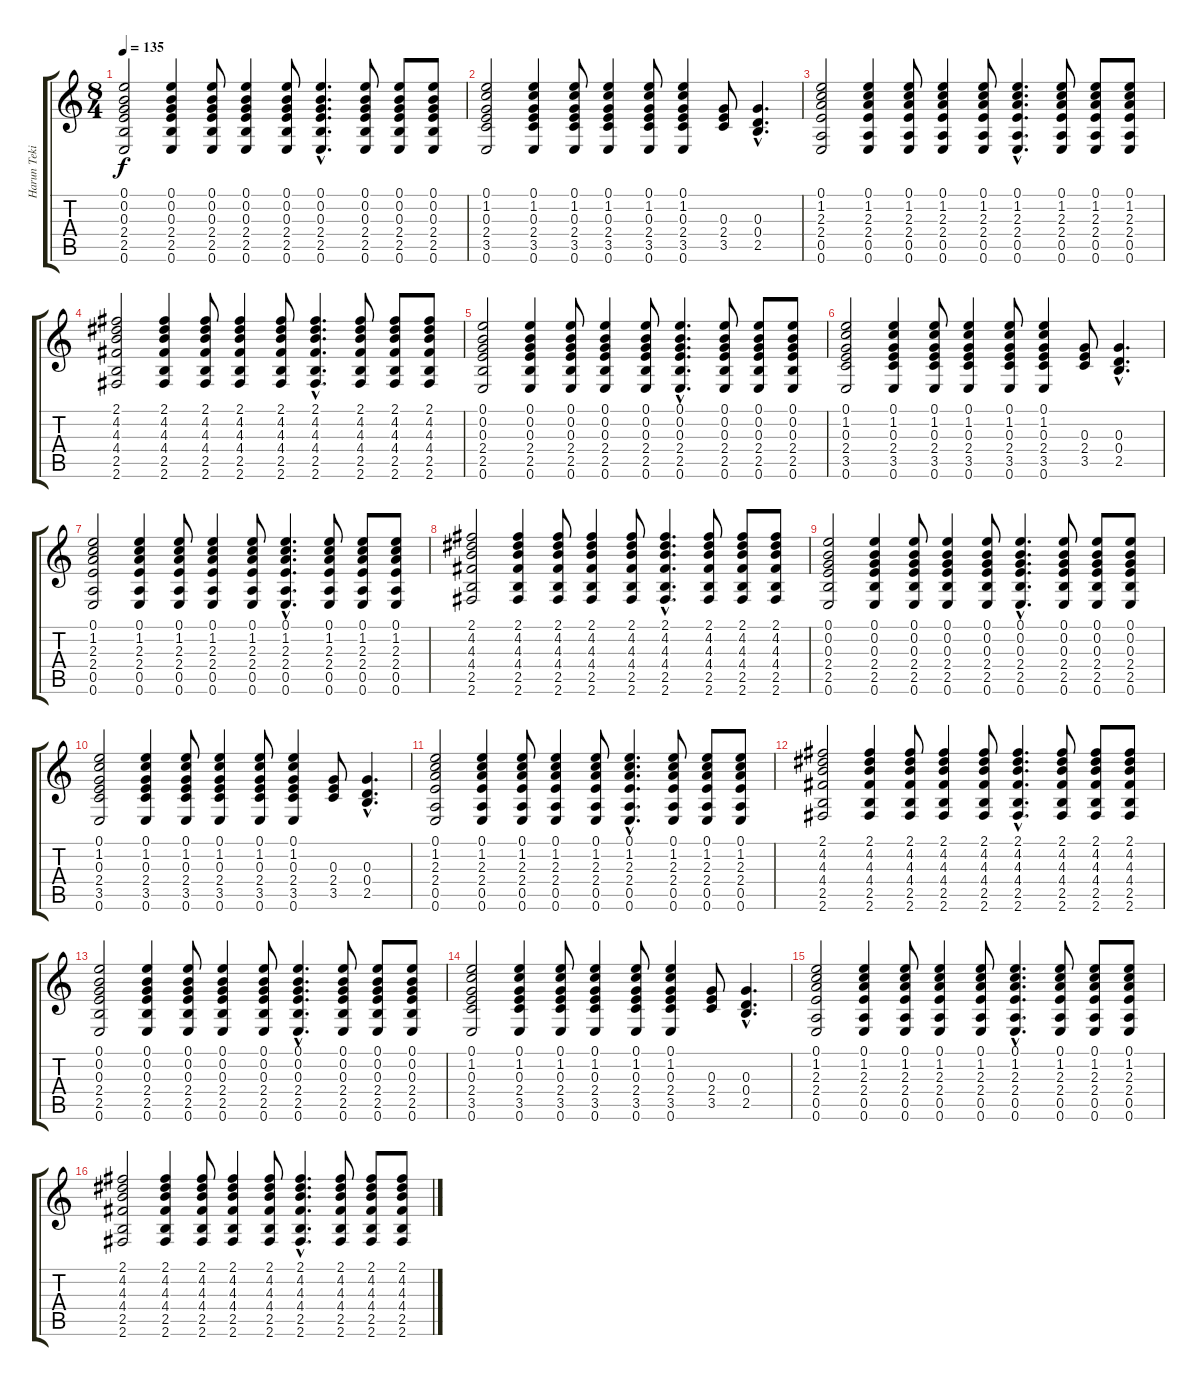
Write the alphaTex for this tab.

\track ("Harun Tekin" "Harun Teki") {instrument electricguitarjazz}
\staff {score tabs}
\tuning (E4 B3 G3 D3 A2 E2) {hide}
\ts (8 4)
\tempo 135
\clef g2
\ks c
(0.1 0.2 0.3 2.4 2.5 0.6).2{dy f} (0.1 0.2 0.3 2.4 2.5 0.6).4 (0.1 0.2 0.3 2.4 2.5 0.6).8 (0.1 0.2 0.3 2.4 2.5 0.6).4 (0.1 0.2 0.3 2.4 2.5 0.6).8 (0.1{hac} 0.2{hac} 0.3{hac} 2.4{hac} 2.5{hac} 0.6{hac}).4{d} (0.1 0.2 0.3 2.4 2.5 0.6).8 (0.1 0.2 0.3 2.4 2.5 0.6).8 (0.1 0.2 0.3 2.4 2.5 0.6).8 |
(0.1 1.2 0.3 2.4 3.5 0.6).2 (0.1 1.2 0.3 2.4 3.5 0.6).4 (0.1 1.2 0.3 2.4 3.5 0.6).8 (0.1 1.2 0.3 2.4 3.5 0.6).4 (0.1 1.2 0.3 2.4 3.5 0.6).8 (0.1 1.2 0.3 2.4 3.5 0.6).4 (0.3 2.4 3.5).8 (0.3{hac} 0.4{hac} 2.5{hac}).4{d} |
(0.1 1.2 2.3 2.4 0.5 0.6).2 (0.1 1.2 2.3 2.4 0.5 0.6).4 (0.1 1.2 2.3 2.4 0.5 0.6).8 (0.1 1.2 2.3 2.4 0.5 0.6).4 (0.1 1.2 2.3 2.4 0.5 0.6).8 (0.1{hac} 1.2{hac} 2.3{hac} 2.4{hac} 0.5{hac} 0.6{hac}).4{d} (0.1 1.2 2.3 2.4 0.5 0.6).8 (0.1 1.2 2.3 2.4 0.5 0.6).8 (0.1 1.2 2.3 2.4 0.5 0.6).8 |
(2.1 4.2 4.3 4.4 2.5 2.6).2 (2.1 4.2 4.3 4.4 2.5 2.6).4 (2.1 4.2 4.3 4.4 2.5 2.6).8 (2.1 4.2 4.3 4.4 2.5 2.6).4 (2.1 4.2 4.3 4.4 2.5 2.6).8 (2.1{hac} 4.2{hac} 4.3{hac} 4.4{hac} 2.5{hac} 2.6{hac}).4{d} (2.1 4.2 4.3 4.4 2.5 2.6).8 (2.1 4.2 4.3 4.4 2.5 2.6).8 (2.1 4.2 4.3 4.4 2.5 2.6).8 |
(0.1 0.2 0.3 2.4 2.5 0.6).2 (0.1 0.2 0.3 2.4 2.5 0.6).4 (0.1 0.2 0.3 2.4 2.5 0.6).8 (0.1 0.2 0.3 2.4 2.5 0.6).4 (0.1 0.2 0.3 2.4 2.5 0.6).8 (0.1{hac} 0.2{hac} 0.3{hac} 2.4{hac} 2.5{hac} 0.6{hac}).4{d} (0.1 0.2 0.3 2.4 2.5 0.6).8 (0.1 0.2 0.3 2.4 2.5 0.6).8 (0.1 0.2 0.3 2.4 2.5 0.6).8 |
(0.1 1.2 0.3 2.4 3.5 0.6).2 (0.1 1.2 0.3 2.4 3.5 0.6).4 (0.1 1.2 0.3 2.4 3.5 0.6).8 (0.1 1.2 0.3 2.4 3.5 0.6).4 (0.1 1.2 0.3 2.4 3.5 0.6).8 (0.1 1.2 0.3 2.4 3.5 0.6).4 (0.3 2.4 3.5).8 (0.3{hac} 0.4{hac} 2.5{hac}).4{d} |
(0.1 1.2 2.3 2.4 0.5 0.6).2 (0.1 1.2 2.3 2.4 0.5 0.6).4 (0.1 1.2 2.3 2.4 0.5 0.6).8 (0.1 1.2 2.3 2.4 0.5 0.6).4 (0.1 1.2 2.3 2.4 0.5 0.6).8 (0.1{hac} 1.2{hac} 2.3{hac} 2.4{hac} 0.5{hac} 0.6{hac}).4{d} (0.1 1.2 2.3 2.4 0.5 0.6).8 (0.1 1.2 2.3 2.4 0.5 0.6).8 (0.1 1.2 2.3 2.4 0.5 0.6).8 |
(2.1 4.2 4.3 4.4 2.5 2.6).2 (2.1 4.2 4.3 4.4 2.5 2.6).4 (2.1 4.2 4.3 4.4 2.5 2.6).8 (2.1 4.2 4.3 4.4 2.5 2.6).4 (2.1 4.2 4.3 4.4 2.5 2.6).8 (2.1{hac} 4.2{hac} 4.3{hac} 4.4{hac} 2.5{hac} 2.6{hac}).4{d} (2.1 4.2 4.3 4.4 2.5 2.6).8 (2.1 4.2 4.3 4.4 2.5 2.6).8 (2.1 4.2 4.3 4.4 2.5 2.6).8 |
(0.1 0.2 0.3 2.4 2.5 0.6).2 (0.1 0.2 0.3 2.4 2.5 0.6).4 (0.1 0.2 0.3 2.4 2.5 0.6).8 (0.1 0.2 0.3 2.4 2.5 0.6).4 (0.1 0.2 0.3 2.4 2.5 0.6).8 (0.1{hac} 0.2{hac} 0.3{hac} 2.4{hac} 2.5{hac} 0.6{hac}).4{d} (0.1 0.2 0.3 2.4 2.5 0.6).8 (0.1 0.2 0.3 2.4 2.5 0.6).8 (0.1 0.2 0.3 2.4 2.5 0.6).8 |
(0.1 1.2 0.3 2.4 3.5 0.6).2 (0.1 1.2 0.3 2.4 3.5 0.6).4 (0.1 1.2 0.3 2.4 3.5 0.6).8 (0.1 1.2 0.3 2.4 3.5 0.6).4 (0.1 1.2 0.3 2.4 3.5 0.6).8 (0.1 1.2 0.3 2.4 3.5 0.6).4 (0.3 2.4 3.5).8 (0.3{hac} 0.4{hac} 2.5{hac}).4{d} |
(0.1 1.2 2.3 2.4 0.5 0.6).2 (0.1 1.2 2.3 2.4 0.5 0.6).4 (0.1 1.2 2.3 2.4 0.5 0.6).8 (0.1 1.2 2.3 2.4 0.5 0.6).4 (0.1 1.2 2.3 2.4 0.5 0.6).8 (0.1{hac} 1.2{hac} 2.3{hac} 2.4{hac} 0.5{hac} 0.6{hac}).4{d} (0.1 1.2 2.3 2.4 0.5 0.6).8 (0.1 1.2 2.3 2.4 0.5 0.6).8 (0.1 1.2 2.3 2.4 0.5 0.6).8 |
(2.1 4.2 4.3 4.4 2.5 2.6).2 (2.1 4.2 4.3 4.4 2.5 2.6).4 (2.1 4.2 4.3 4.4 2.5 2.6).8 (2.1 4.2 4.3 4.4 2.5 2.6).4 (2.1 4.2 4.3 4.4 2.5 2.6).8 (2.1{hac} 4.2{hac} 4.3{hac} 4.4{hac} 2.5{hac} 2.6{hac}).4{d} (2.1 4.2 4.3 4.4 2.5 2.6).8 (2.1 4.2 4.3 4.4 2.5 2.6).8 (2.1 4.2 4.3 4.4 2.5 2.6).8 |
(0.1 0.2 0.3 2.4 2.5 0.6).2 (0.1 0.2 0.3 2.4 2.5 0.6).4 (0.1 0.2 0.3 2.4 2.5 0.6).8 (0.1 0.2 0.3 2.4 2.5 0.6).4 (0.1 0.2 0.3 2.4 2.5 0.6).8 (0.1{hac} 0.2{hac} 0.3{hac} 2.4{hac} 2.5{hac} 0.6{hac}).4{d} (0.1 0.2 0.3 2.4 2.5 0.6).8 (0.1 0.2 0.3 2.4 2.5 0.6).8 (0.1 0.2 0.3 2.4 2.5 0.6).8 |
(0.1 1.2 0.3 2.4 3.5 0.6).2 (0.1 1.2 0.3 2.4 3.5 0.6).4 (0.1 1.2 0.3 2.4 3.5 0.6).8 (0.1 1.2 0.3 2.4 3.5 0.6).4 (0.1 1.2 0.3 2.4 3.5 0.6).8 (0.1 1.2 0.3 2.4 3.5 0.6).4 (0.3 2.4 3.5).8 (0.3{hac} 0.4{hac} 2.5{hac}).4{d} |
(0.1 1.2 2.3 2.4 0.5 0.6).2 (0.1 1.2 2.3 2.4 0.5 0.6).4 (0.1 1.2 2.3 2.4 0.5 0.6).8 (0.1 1.2 2.3 2.4 0.5 0.6).4 (0.1 1.2 2.3 2.4 0.5 0.6).8 (0.1{hac} 1.2{hac} 2.3{hac} 2.4{hac} 0.5{hac} 0.6{hac}).4{d} (0.1 1.2 2.3 2.4 0.5 0.6).8 (0.1 1.2 2.3 2.4 0.5 0.6).8 (0.1 1.2 2.3 2.4 0.5 0.6).8 |
(2.1 4.2 4.3 4.4 2.5 2.6).2 (2.1 4.2 4.3 4.4 2.5 2.6).4 (2.1 4.2 4.3 4.4 2.5 2.6).8 (2.1 4.2 4.3 4.4 2.5 2.6).4 (2.1 4.2 4.3 4.4 2.5 2.6).8 (2.1{hac} 4.2{hac} 4.3{hac} 4.4{hac} 2.5{hac} 2.6{hac}).4{d} (2.1 4.2 4.3 4.4 2.5 2.6).8 (2.1 4.2 4.3 4.4 2.5 2.6).8 (2.1 4.2 4.3 4.4 2.5 2.6).8
